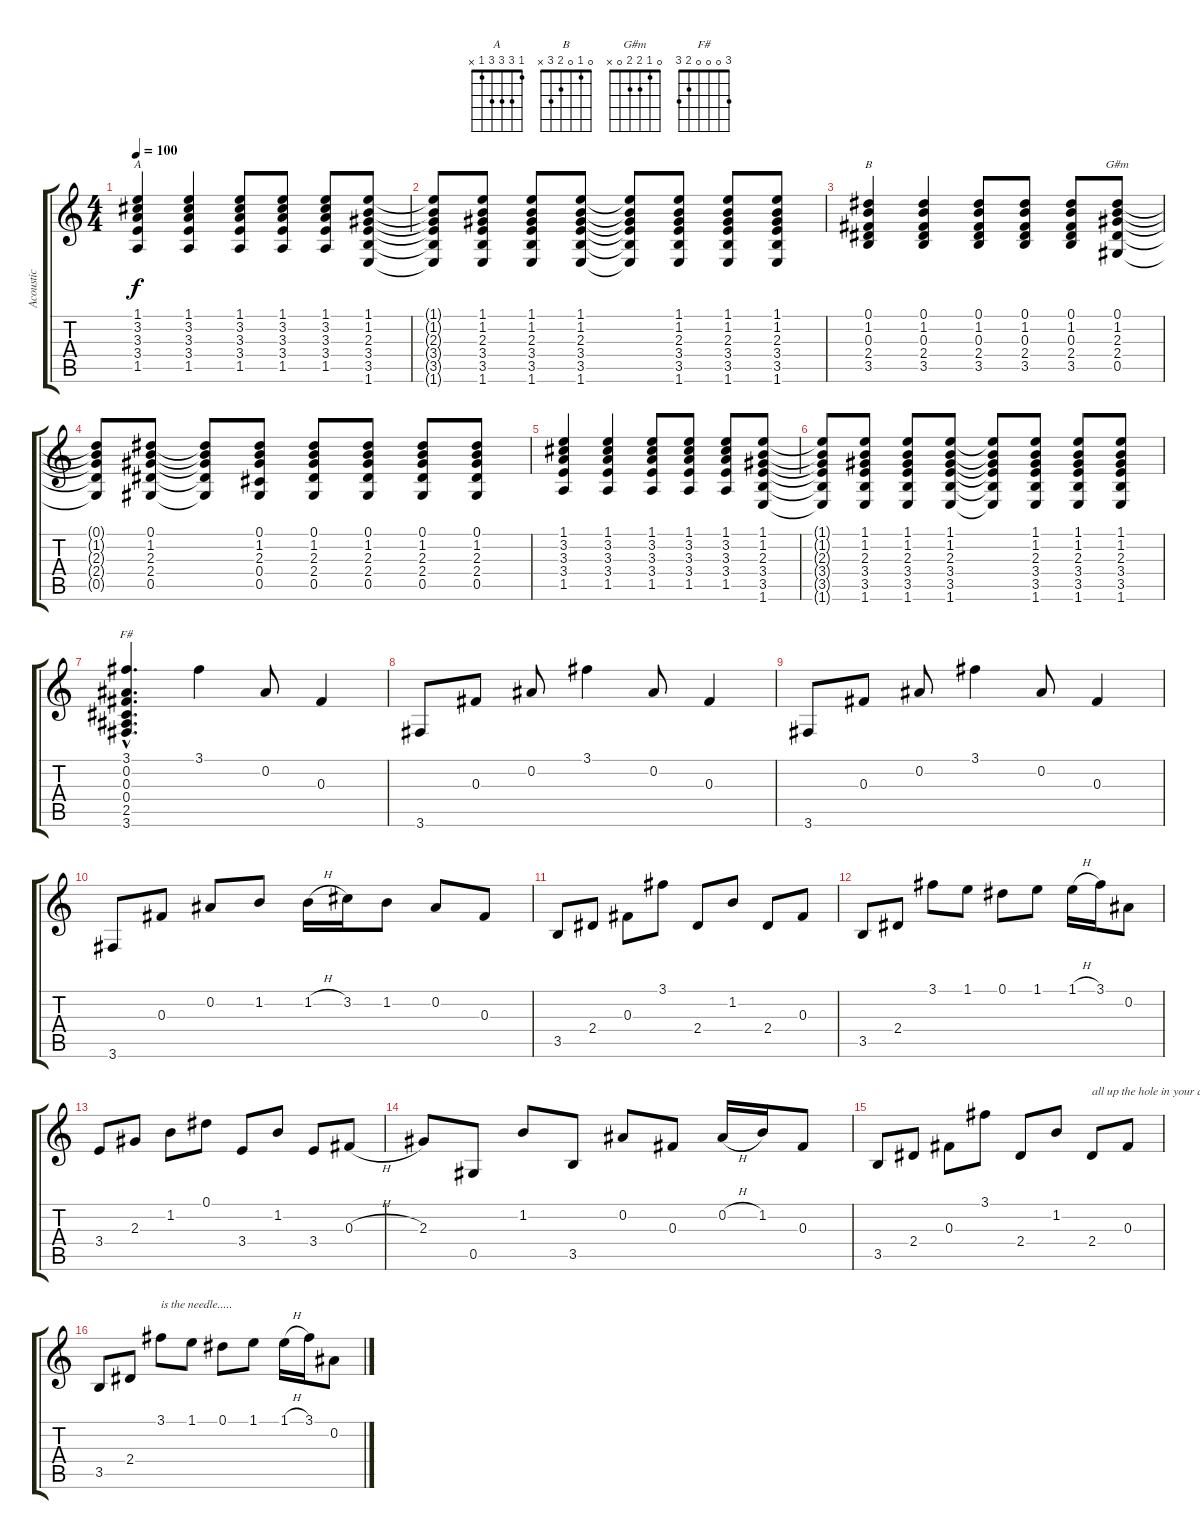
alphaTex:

\track ("Acoustic" "Acoustic") {instrument acousticguitarsteel}
\staff {score tabs}
\tuning (Eb4 Bb3 Gb3 Db3 Ab2 Eb2) {hide}
\chord ("A" 1 3 3 3 1 x)
\chord ("B" 0 1 0 2 3 x)
\chord ("G#m" 0 1 2 2 0 x)
\chord ("F#" 3 0 0 0 2 3)
\ts (4 4)
\tempo 100
\clef g2
\ks c
(1.1 3.2 3.3 3.4 1.5).4{ch "A" dy f} (1.1 3.2 3.3 3.4 1.5).4 (1.1 3.2 3.3 3.4 1.5).8 (1.1 3.2 3.3 3.4 1.5).8 (1.1 3.2 3.3 3.4 1.5).8 (1.1 1.2 2.3 3.4 3.5 1.6).8 |
(1.1{t} 1.2{t} 2.3{t} 3.4{t} 3.5{t} 1.6{t}).8 (1.1 1.2 2.3 3.4 3.5 1.6).8 (1.1 1.2 2.3 3.4 3.5 1.6).8 (1.1 1.2 2.3 3.4 3.5 1.6).8 (1.1{t} 1.2{t} 2.3{t} 3.4{t} 3.5{t} 1.6{t}).8 (1.1 1.2 2.3 3.4 3.5 1.6).8 (1.1 1.2 2.3 3.4 3.5 1.6).8 (1.1 1.2 2.3 3.4 3.5 1.6).8 |
(0.1 1.2 0.3 2.4 3.5).4{ch "B"} (0.1 1.2 0.3 2.4 3.5).4 (0.1 1.2 0.3 2.4 3.5).8 (0.1 1.2 0.3 2.4 3.5).8 (0.1 1.2 0.3 2.4 3.5).8 (0.1 1.2 2.3 2.4 0.5).8{ch "G#m"} |
(0.1{t} 1.2{t} 2.3{t} 2.4{t} 0.5{t}).8 (0.1 1.2 2.3 2.4 0.5).8 (0.1{t} 1.2{t} 2.3{t} 2.4{t} 0.5{t}).8 (0.1 1.2 2.3 0.4 0.5).8 (0.1 1.2 2.3 2.4 0.5).8 (0.1 1.2 2.3 2.4 0.5).8 (0.1 1.2 2.3 2.4 0.5).8 (0.1 1.2 2.3 2.4 0.5).8 |
(1.1 3.2 3.3 3.4 1.5).4 (1.1 3.2 3.3 3.4 1.5).4 (1.1 3.2 3.3 3.4 1.5).8 (1.1 3.2 3.3 3.4 1.5).8 (1.1 3.2 3.3 3.4 1.5).8 (1.1 1.2 2.3 3.4 3.5 1.6).8 |
(1.1{t} 1.2{t} 2.3{t} 3.4{t} 3.5{t} 1.6{t}).8 (1.1 1.2 2.3 3.4 3.5 1.6).8 (1.1 1.2 2.3 3.4 3.5 1.6).8 (1.1 1.2 2.3 3.4 3.5 1.6).8 (1.1{t} 1.2{t} 2.3{t} 3.4{t} 3.5{t} 1.6{t}).8 (1.1 1.2 2.3 3.4 3.5 1.6).8 (1.1 1.2 2.3 3.4 3.5 1.6).8 (1.1 1.2 2.3 3.4 3.5 1.6).8 |
(3.1{hac} 0.2{hac} 0.3{hac} 0.4{hac} 2.5{hac} 3.6{hac}).4{d ch "F#"} 3.1.4 0.2.8 0.3.4 |
3.6.8 0.3.8 0.2.8 3.1.4 0.2.8 0.3.4 |
3.6.8 0.3.8 0.2.8 3.1.4 0.2.8 0.3.4 |
3.6.8 0.3.8 0.2.8 1.2.8 1.2{h}.16 3.2.16 1.2.8 0.2.8 0.3.8 |
3.5.8 2.4.8 0.3.8 3.1.8 2.4.8 1.2.8 2.4.8 0.3.8 |
3.5.8 2.4.8 3.1.8 1.1.8 0.1.8 1.1.8 1.1{h}.16 3.1.16 0.2.8 |
3.4.8 2.3.8 1.2.8 0.1.8 3.4.8 1.2.8 3.4.8 0.3{h}.8 |
2.3.8 0.5.8 1.2.8 3.5.8 0.2.8 0.3.8 0.2{h}.16 1.2.16 0.3.8 |
3.5.8 2.4.8 0.3.8 3.1.8 2.4.8 1.2.8 2.4.8{txt "all up the hole in your arm,"} 0.3.8 |
3.5.8 2.4.8 3.1.8{txt "is the needle....."} 1.1.8 0.1.8 1.1.8 1.1{h}.16 3.1.16 0.2.8
